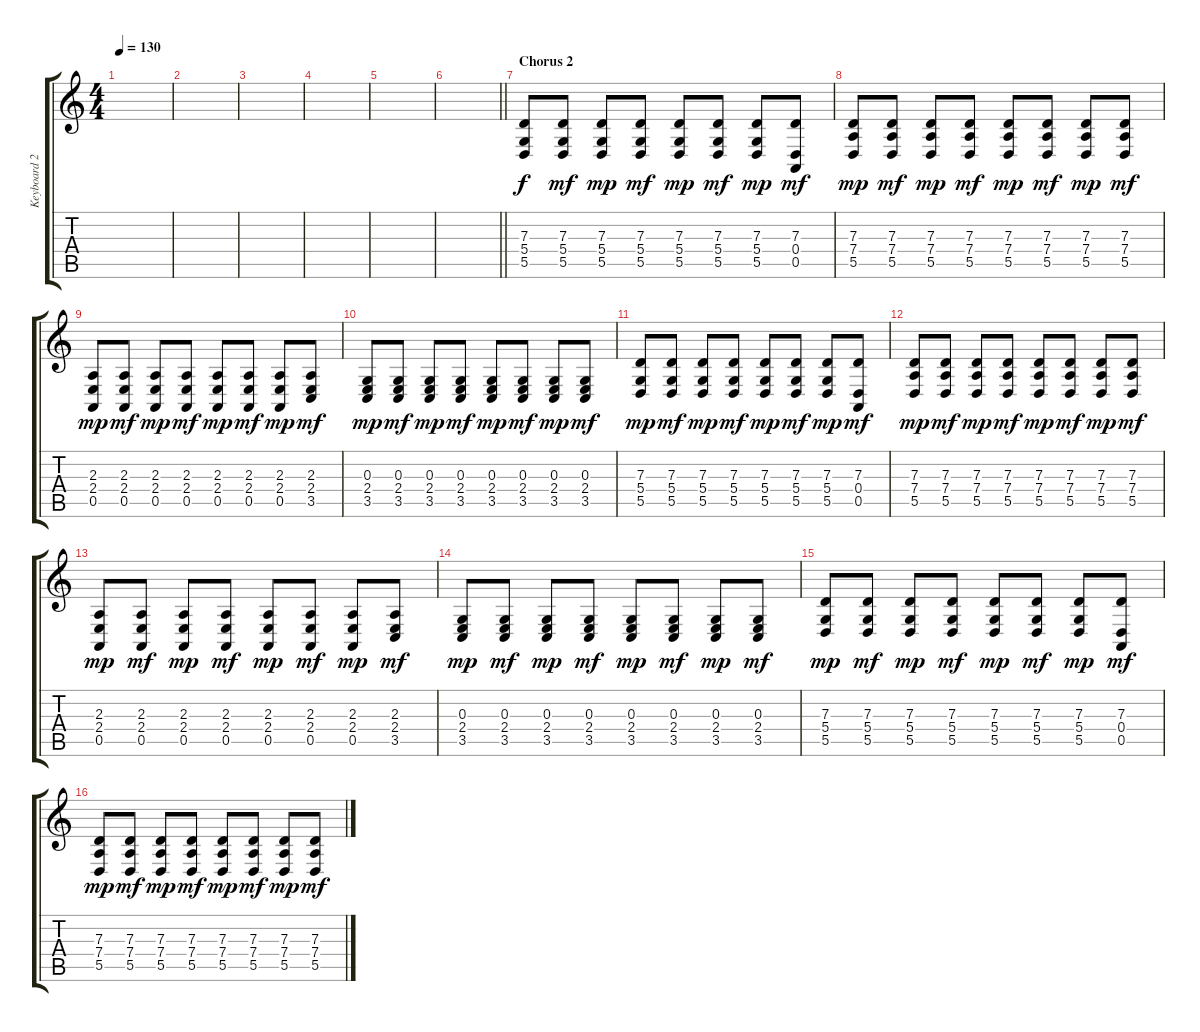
\track ("Keyboard 2" "Keyboard 2") {instrument lead1square}
\staff {score tabs}
\tuning (E4 B3 G3 D3 A2 E2) {hide}
\ts (4 4)
\tempo 130
\clef g2
\ks c
|
|
|
|
|
\barLineRight lightlight
|
\section ("" "Chorus 2")
(7.3 5.4 5.5).8 (7.3 5.4 5.5).8{dy mf} (7.3 5.4 5.5).8{dy mp} (7.3 5.4 5.5).8{dy mf} (7.3 5.4 5.5).8{dy mp} (7.3 5.4 5.5).8{dy mf} (7.3 5.4 5.5).8{dy mp} (7.3 0.4 0.5).8{dy mf} |
(7.3 7.4 5.5).8{dy mp} (7.3 7.4 5.5).8{dy mf} (7.3 7.4 5.5).8{dy mp} (7.3 7.4 5.5).8{dy mf} (7.3 7.4 5.5).8{dy mp} (7.3 7.4 5.5).8{dy mf} (7.3 7.4 5.5).8{dy mp} (7.3 7.4 5.5).8{dy mf} |
(2.3 2.4 0.5).8{dy mp} (2.3 2.4 0.5).8{dy mf} (2.3 2.4 0.5).8{dy mp} (2.3 2.4 0.5).8{dy mf} (2.3 2.4 0.5).8{dy mp} (2.3 2.4 0.5).8{dy mf} (2.3 2.4 0.5).8{dy mp} (2.3 2.4 3.5).8{dy mf} |
(0.3 2.4 3.5).8{dy mp} (0.3 2.4 3.5).8{dy mf} (0.3 2.4 3.5).8{dy mp} (0.3 2.4 3.5).8{dy mf} (0.3 2.4 3.5).8{dy mp} (0.3 2.4 3.5).8{dy mf} (0.3 2.4 3.5).8{dy mp} (0.3 2.4 3.5).8{dy mf} |
(7.3 5.4 5.5).8{dy mp} (7.3 5.4 5.5).8{dy mf} (7.3 5.4 5.5).8{dy mp} (7.3 5.4 5.5).8{dy mf} (7.3 5.4 5.5).8{dy mp} (7.3 5.4 5.5).8{dy mf} (7.3 5.4 5.5).8{dy mp} (7.3 0.4 0.5).8{dy mf} |
(7.3 7.4 5.5).8{dy mp} (7.3 7.4 5.5).8{dy mf} (7.3 7.4 5.5).8{dy mp} (7.3 7.4 5.5).8{dy mf} (7.3 7.4 5.5).8{dy mp} (7.3 7.4 5.5).8{dy mf} (7.3 7.4 5.5).8{dy mp} (7.3 7.4 5.5).8{dy mf} |
(2.3 2.4 0.5).8{dy mp} (2.3 2.4 0.5).8{dy mf} (2.3 2.4 0.5).8{dy mp} (2.3 2.4 0.5).8{dy mf} (2.3 2.4 0.5).8{dy mp} (2.3 2.4 0.5).8{dy mf} (2.3 2.4 0.5).8{dy mp} (2.3 2.4 3.5).8{dy mf} |
(0.3 2.4 3.5).8{dy mp} (0.3 2.4 3.5).8{dy mf} (0.3 2.4 3.5).8{dy mp} (0.3 2.4 3.5).8{dy mf} (0.3 2.4 3.5).8{dy mp} (0.3 2.4 3.5).8{dy mf} (0.3 2.4 3.5).8{dy mp} (0.3 2.4 3.5).8{dy mf} |
(7.3 5.4 5.5).8{dy mp} (7.3 5.4 5.5).8{dy mf} (7.3 5.4 5.5).8{dy mp} (7.3 5.4 5.5).8{dy mf} (7.3 5.4 5.5).8{dy mp} (7.3 5.4 5.5).8{dy mf} (7.3 5.4 5.5).8{dy mp} (7.3 0.4 0.5).8{dy mf} |
(7.3 7.4 5.5).8{dy mp} (7.3 7.4 5.5).8{dy mf} (7.3 7.4 5.5).8{dy mp} (7.3 7.4 5.5).8{dy mf} (7.3 7.4 5.5).8{dy mp} (7.3 7.4 5.5).8{dy mf} (7.3 7.4 5.5).8{dy mp} (7.3 7.4 5.5).8{dy mf}
